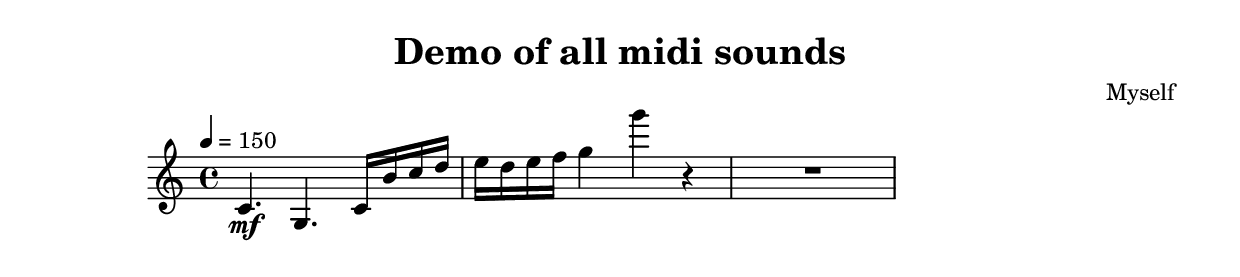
%% Do not edit this file; it is auto-generated from LSR http://lsr.dsi.unimi.it
%% This file is in the public domain.
\version "2.11.55"

\header {
  lsrtags = "vocal-music, keyboards, unfretted-strings, midi"

  texidoc = "
Problem: How to know which @code{midiInstrument} would be best for your
composition? Solution: A LilyPond demo file.



"
  doctitle = "Demo MidiInstruments"
} % begin verbatim
\header {
  title = "Demo of all midi sounds"
  arranger = "Myself "
}

basemelodie = \relative c' {
  c4. \mf g  c16 b' c d
  e16 d e f g4 g'4 r
  R1
}
melodie = { \tempo 4 = 150 \basemelodie }

\score {
  \new Staff <<
    \new Voice { \melodie
    }
  >>
  \layout { }
}

\score { 
  \new Staff <<
    %\set Staff.instrumentName= #"S/A"
    %\set Staff.midiMinimumVolume = #0.2 
    %\set Staff.midiMaximumVolume = #0.4
    %\set Voice.dynamicAbsoluteVolumeFunction = #0.6
    \new Voice { r \mf
      \set Staff.midiInstrument = #"acoustic grand" \melodie
      \set Staff.midiInstrument = #"bright acoustic" \melodie
      \set Staff.midiInstrument = #"electric grand" \melodie
      \set Staff.midiInstrument = #"honky-tonk" \melodie
      \set Staff.midiInstrument = #"electric piano 1" \melodie
      \set Staff.midiInstrument = #"electric piano 2" \melodie
      \set Staff.midiInstrument = #"harpsichord" \melodie
      \set Staff.midiInstrument = #"clav" \melodie
      \set Staff.midiInstrument = #"celesta" \melodie
      \set Staff.midiInstrument = #"glockenspiel" \melodie
      \set Staff.midiInstrument = #"music box" \melodie
      \set Staff.midiInstrument = #"vibraphone" \melodie
      \set Staff.midiInstrument = #"marimba" \melodie
      \set Staff.midiInstrument = #"xylophone" \melodie
      \set Staff.midiInstrument = #"tubular bells" \melodie
      \set Staff.midiInstrument = #"dulcimer" \melodie
      \set Staff.midiInstrument = #"drawbar organ" \melodie
      \set Staff.midiInstrument = #"percussive organ" \melodie
      \set Staff.midiInstrument = #"rock organ" \melodie
      \set Staff.midiInstrument = #"church organ" \melodie
      \set Staff.midiInstrument = #"reed organ" \melodie
      \set Staff.midiInstrument = #"accordion" \melodie
      \set Staff.midiInstrument = #"harmonica" \melodie
      \set Staff.midiInstrument = #"concertina" \melodie
      \set Staff.midiInstrument = #"acoustic guitar (nylon)" \melodie
      \set Staff.midiInstrument = #"acoustic guitar (steel)" \melodie
      \set Staff.midiInstrument = #"electric guitar (jazz)" \melodie
      \set Staff.midiInstrument = #"electric guitar (clean)" \melodie
      \set Staff.midiInstrument = #"electric guitar (muted)" \melodie
      \set Staff.midiInstrument = #"overdriven guitar" \melodie
      \set Staff.midiInstrument = #"distorted guitar" \melodie
      \set Staff.midiInstrument = #"acoustic bass" \melodie
      \set Staff.midiInstrument = #"electric bass (finger)" \melodie
      \set Staff.midiInstrument = #"electric bass (pick)" \melodie
      \set Staff.midiInstrument = #"fretless bass" \melodie
      \set Staff.midiInstrument = #"slap bass 1" \melodie
      \set Staff.midiInstrument = #"slap bass 2" \melodie
      \set Staff.midiInstrument = #"synth bass 1" \melodie
      \set Staff.midiInstrument = #"synth bass 2" \melodie
      \set Staff.midiInstrument = #"violin" \melodie
      \set Staff.midiInstrument = #"viola" \melodie
      \set Staff.midiInstrument = #"cello" \melodie
      \set Staff.midiInstrument = #"contrabass" \melodie
      \set Staff.midiInstrument = #"tremolo strings" \melodie
      \set Staff.midiInstrument = #"pizzicato strings" \melodie
      \set Staff.midiInstrument = #"orchestral strings" \melodie
      \set Staff.midiInstrument = #"timpani" \melodie
      \set Staff.midiInstrument = #"string ensemble 1" \melodie
      \set Staff.midiInstrument = #"string ensemble 2" \melodie
      \set Staff.midiInstrument = #"synthstrings 1" \melodie
      \set Staff.midiInstrument = #"synthstrings 2" \melodie
      \set Staff.midiInstrument = #"choir aahs" \melodie
      \set Staff.midiInstrument = #"voice oohs" \melodie
      \set Staff.midiInstrument = #"synth voice" \melodie
      \set Staff.midiInstrument = #"orchestra hit" \melodie
      \set Staff.midiInstrument = #"trumpet" \melodie
      \set Staff.midiInstrument = #"trombone" \melodie
      \set Staff.midiInstrument = #"tuba" \melodie
      \set Staff.midiInstrument = #"muted trumpet" \melodie
      \set Staff.midiInstrument = #"french horn" \melodie
      \set Staff.midiInstrument = #"brass section" \melodie
      \set Staff.midiInstrument = #"synthbrass 1" \melodie
      \set Staff.midiInstrument = #"synthbrass 2" \melodie
      \set Staff.midiInstrument = #"soprano sax" \melodie
      \set Staff.midiInstrument = #"alto sax" \melodie
      \set Staff.midiInstrument = #"tenor sax" \melodie
      \set Staff.midiInstrument = #"baritone sax" \melodie
      \set Staff.midiInstrument = #"oboe" \melodie
      \set Staff.midiInstrument = #"english horn" \melodie
      \set Staff.midiInstrument = #"bassoon" \melodie
      \set Staff.midiInstrument = #"clarinet" \melodie
      \set Staff.midiInstrument = #"piccolo" \melodie
      \set Staff.midiInstrument = #"flute" \melodie
      \set Staff.midiInstrument = #"recorder" \melodie
      \set Staff.midiInstrument = #"pan flute" \melodie
      \set Staff.midiInstrument = #"blown bottle" \melodie
      \set Staff.midiInstrument = #"shakuhachi" \melodie
      \set Staff.midiInstrument = #"whistle" \melodie
      \set Staff.midiInstrument = #"ocarina" \melodie
      \set Staff.midiInstrument = #"lead 1 (square)" \melodie
      \set Staff.midiInstrument = #"lead 2 (sawtooth)" \melodie
      \set Staff.midiInstrument = #"lead 3 (calliope)" \melodie
      \set Staff.midiInstrument = #"lead 4 (chiff)" \melodie
      \set Staff.midiInstrument = #"lead 5 (charang)" \melodie
      \set Staff.midiInstrument = #"lead 6 (voice)" \melodie
      \set Staff.midiInstrument = #"lead 7 (fifths)" \melodie
      \set Staff.midiInstrument = #"lead 8 (bass+lead)" \melodie
      \set Staff.midiInstrument = #"pad 1 (new age)" \melodie
      \set Staff.midiInstrument = #"pad 2 (warm)" \melodie
      \set Staff.midiInstrument = #"pad 3 (polysynth)" \melodie
      \set Staff.midiInstrument = #"pad 4 (choir)" \melodie
      \set Staff.midiInstrument = #"pad 5 (bowed)" \melodie
      \set Staff.midiInstrument = #"pad 6 (metallic)" \melodie
      \set Staff.midiInstrument = #"pad 7 (halo)" \melodie
      \set Staff.midiInstrument = #"pad 8 (sweep)" \melodie
      \set Staff.midiInstrument = #"fx 1 (rain)" \melodie
      \set Staff.midiInstrument = #"fx 2 (soundtrack)" \melodie
      \set Staff.midiInstrument = #"fx 3 (crystal)" \melodie
      \set Staff.midiInstrument = #"fx 4 (atmosphere)" \melodie
      \set Staff.midiInstrument = #"fx 5 (brightness)" \melodie
      \set Staff.midiInstrument = #"fx 6 (goblins)" \melodie
      \set Staff.midiInstrument = #"fx 7 (echoes)" \melodie
      \set Staff.midiInstrument = #"fx 8 (sci-fi)" \melodie
      \set Staff.midiInstrument = #"sitar" \melodie
      \set Staff.midiInstrument = #"banjo" \melodie
      \set Staff.midiInstrument = #"shamisen" \melodie
      \set Staff.midiInstrument = #"koto" \melodie
      \set Staff.midiInstrument = #"kalimba" \melodie
      \set Staff.midiInstrument = #"bagpipe" \melodie
      \set Staff.midiInstrument = #"fiddle" \melodie
      \set Staff.midiInstrument = #"shanai" \melodie
      \set Staff.midiInstrument = #"tinkle bell" \melodie
      \set Staff.midiInstrument = #"agogo" \melodie
      \set Staff.midiInstrument = #"steel drums" \melodie
      \set Staff.midiInstrument = #"woodblock" \melodie
      \set Staff.midiInstrument = #"taiko drum" \melodie
      \set Staff.midiInstrument = #"melodic tom" \melodie
      \set Staff.midiInstrument = #"synth drum" \melodie
      \set Staff.midiInstrument = #"reverse cymbal" \melodie
      \set Staff.midiInstrument = #"guitar fret noise" \melodie
      \set Staff.midiInstrument = #"breath noise" \melodie
      \set Staff.midiInstrument = #"seashore" \melodie
      \set Staff.midiInstrument = #"bird tweet" \melodie
      \set Staff.midiInstrument = #"telephone ring" \melodie
      \set Staff.midiInstrument = #"helicopter" \melodie
      \set Staff.midiInstrument = #"applause" \melodie
      \set Staff.midiInstrument = #"gunshot" \melodie
    }
  >>
  \midi { }
}
